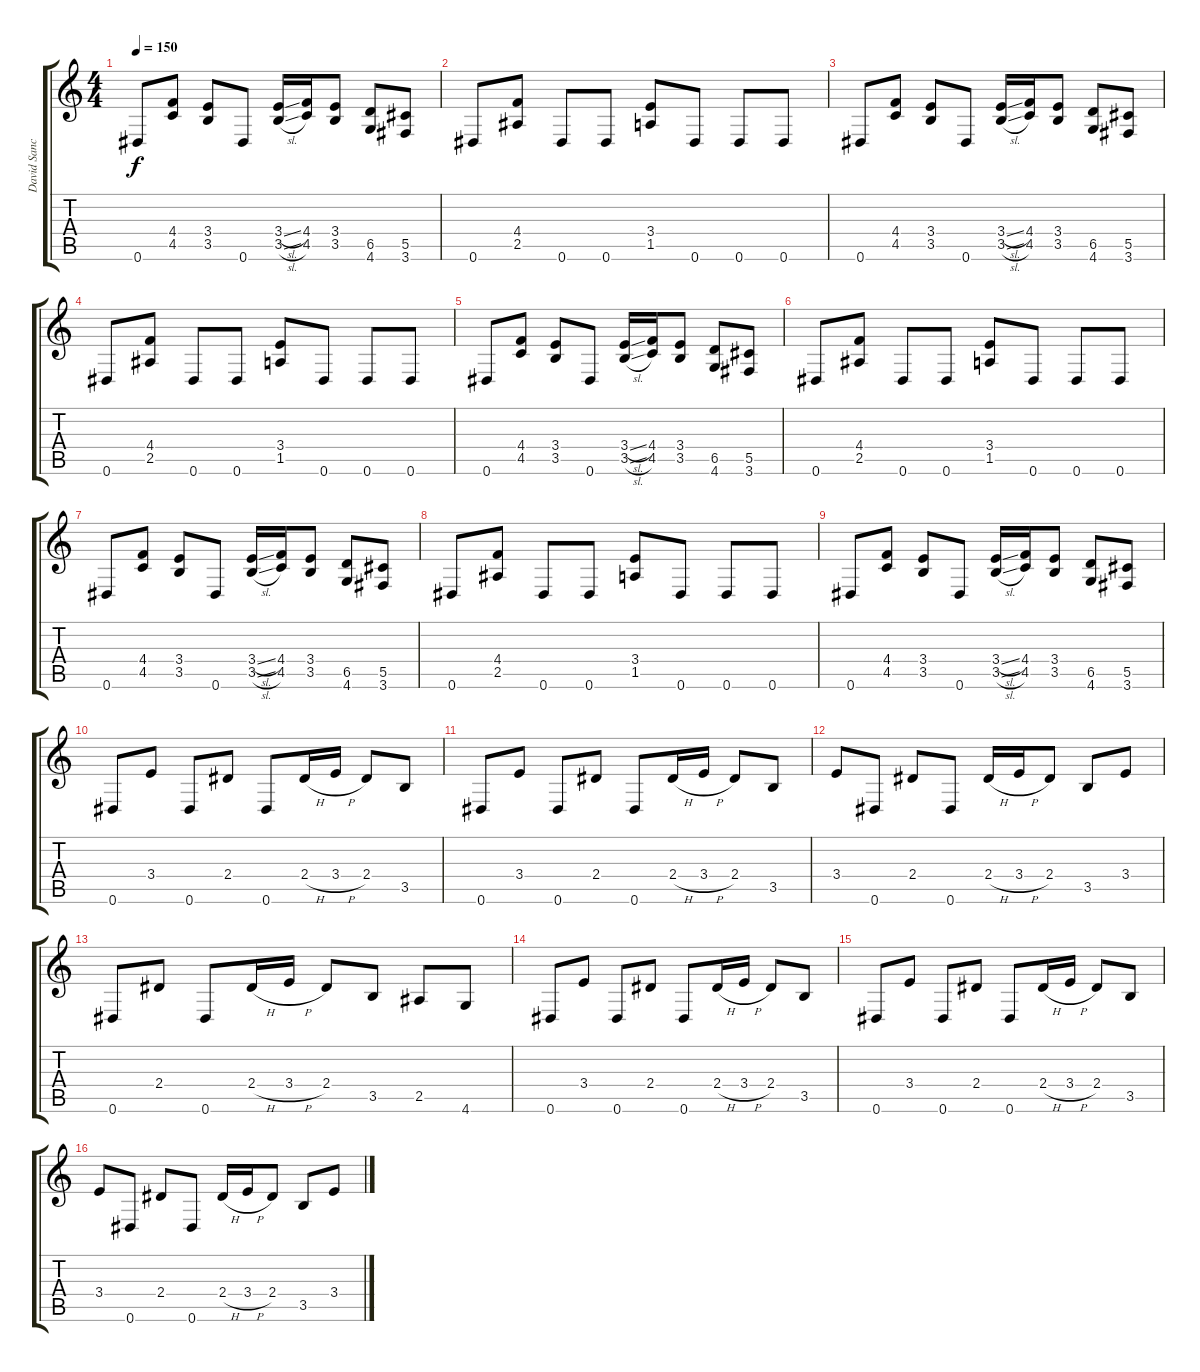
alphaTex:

\track ("David Sanchez" "David Sanc") {instrument distortionguitar}
\staff {score tabs}
\tuning (Eb4 Bb3 Gb3 Db3 Ab2 Eb2) {hide}
\ts (4 4)
\tempo 150
\clef g2
\ks c
0.6.8{dy f} (4.4 4.5).8 (3.4 3.5).8 0.6.8 (3.4{sl} 3.5{sl}).16 (4.4 4.5).16 (3.4 3.5).8 (6.5 4.6).8 (5.5 3.6).8 |
0.6.8 (4.4 2.5).8 0.6.8 0.6.8 (3.4 1.5).8 0.6.8 0.6.8 0.6.8 |
0.6.8 (4.4 4.5).8 (3.4 3.5).8 0.6.8 (3.4{sl} 3.5{sl}).16 (4.4 4.5).16 (3.4 3.5).8 (6.5 4.6).8 (5.5 3.6).8 |
0.6.8 (4.4 2.5).8 0.6.8 0.6.8 (3.4 1.5).8 0.6.8 0.6.8 0.6.8 |
0.6.8 (4.4 4.5).8 (3.4 3.5).8 0.6.8 (3.4{sl} 3.5{sl}).16 (4.4 4.5).16 (3.4 3.5).8 (6.5 4.6).8 (5.5 3.6).8 |
0.6.8 (4.4 2.5).8 0.6.8 0.6.8 (3.4 1.5).8 0.6.8 0.6.8 0.6.8 |
0.6.8 (4.4 4.5).8 (3.4 3.5).8 0.6.8 (3.4{sl} 3.5{sl}).16 (4.4 4.5).16 (3.4 3.5).8 (6.5 4.6).8 (5.5 3.6).8 |
0.6.8 (4.4 2.5).8 0.6.8 0.6.8 (3.4 1.5).8 0.6.8 0.6.8 0.6.8 |
0.6.8 (4.4 4.5).8 (3.4 3.5).8 0.6.8 (3.4{sl} 3.5{sl}).16 (4.4 4.5).16 (3.4 3.5).8 (6.5 4.6).8 (5.5 3.6).8 |
0.6.8 3.4.8 0.6.8 2.4.8 0.6.8 2.4{h}.16 3.4{h}.16 2.4.8 3.5.8 |
0.6.8 3.4.8 0.6.8 2.4.8 0.6.8 2.4{h}.16 3.4{h}.16 2.4.8 3.5.8 |
3.4.8 0.6.8 2.4.8 0.6.8 2.4{h}.16 3.4{h}.16 2.4.8 3.5.8 3.4.8 |
0.6.8 2.4.8 0.6.8 2.4{h}.16 3.4{h}.16 2.4.8 3.5.8 2.5.8 4.6.8 |
0.6.8 3.4.8 0.6.8 2.4.8 0.6.8 2.4{h}.16 3.4{h}.16 2.4.8 3.5.8 |
0.6.8 3.4.8 0.6.8 2.4.8 0.6.8 2.4{h}.16 3.4{h}.16 2.4.8 3.5.8 |
3.4.8 0.6.8 2.4.8 0.6.8 2.4{h}.16 3.4{h}.16 2.4.8 3.5.8 3.4.8
